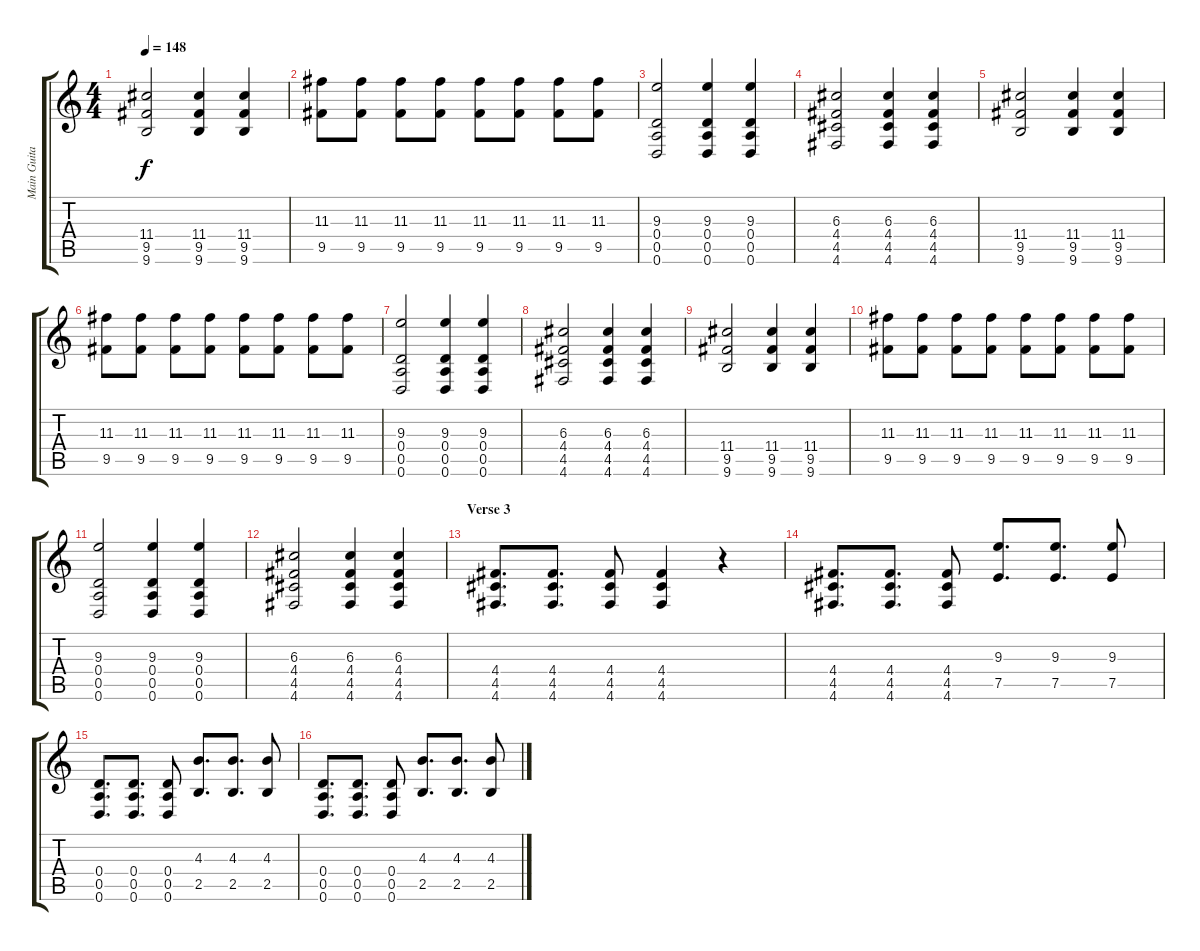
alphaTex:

\track ("Main Guitar" "Main Guita") {instrument distortionguitar}
\staff {score tabs}
\tuning (E4 B3 G3 D3 A2 D2) {hide}
\ts (4 4)
\tempo 148
\clef g2
\ks c
(11.4 9.5 9.6).2{dy f} (11.4 9.5 9.6).4 (11.4 9.5 9.6).4 |
(11.3 9.5).8 (11.3 9.5).8 (11.3 9.5).8 (11.3 9.5).8 (11.3 9.5).8 (11.3 9.5).8 (11.3 9.5).8 (11.3 9.5).8 |
(9.3 0.4 0.5 0.6).2 (9.3 0.4 0.5 0.6).4 (9.3 0.4 0.5 0.6).4 |
(6.3 4.4 4.5 4.6).2 (6.3 4.4 4.5 4.6).4 (6.3 4.4 4.5 4.6).4 |
(11.4 9.5 9.6).2 (11.4 9.5 9.6).4 (11.4 9.5 9.6).4 |
(11.3 9.5).8 (11.3 9.5).8 (11.3 9.5).8 (11.3 9.5).8 (11.3 9.5).8 (11.3 9.5).8 (11.3 9.5).8 (11.3 9.5).8 |
(9.3 0.4 0.5 0.6).2 (9.3 0.4 0.5 0.6).4 (9.3 0.4 0.5 0.6).4 |
(6.3 4.4 4.5 4.6).2 (6.3 4.4 4.5 4.6).4 (6.3 4.4 4.5 4.6).4 |
(11.4 9.5 9.6).2 (11.4 9.5 9.6).4 (11.4 9.5 9.6).4 |
(11.3 9.5).8 (11.3 9.5).8 (11.3 9.5).8 (11.3 9.5).8 (11.3 9.5).8 (11.3 9.5).8 (11.3 9.5).8 (11.3 9.5).8 |
(9.3 0.4 0.5 0.6).2 (9.3 0.4 0.5 0.6).4 (9.3 0.4 0.5 0.6).4 |
(6.3 4.4 4.5 4.6).2 (6.3 4.4 4.5 4.6).4 (6.3 4.4 4.5 4.6).4 |
\section ("" "Verse 3")
(4.4 4.5 4.6).8{d} (4.4 4.5 4.6).8{d} (4.4 4.5 4.6).8 (4.4 4.5 4.6).4 r.4 |
(4.4 4.5 4.6).8{d} (4.4 4.5 4.6).8{d} (4.4 4.5 4.6).8 (9.3 7.5).8{d} (9.3 7.5).8{d} (9.3 7.5).8 |
(0.4 0.5 0.6).8{d} (0.4 0.5 0.6).8{d} (0.4 0.5 0.6).8 (4.3 2.5).8{d} (4.3 2.5).8{d} (4.3 2.5).8 |
(0.4 0.5 0.6).8{d} (0.4 0.5 0.6).8{d} (0.4 0.5 0.6).8 (4.3 2.5).8{d} (4.3 2.5).8{d} (4.3 2.5).8
